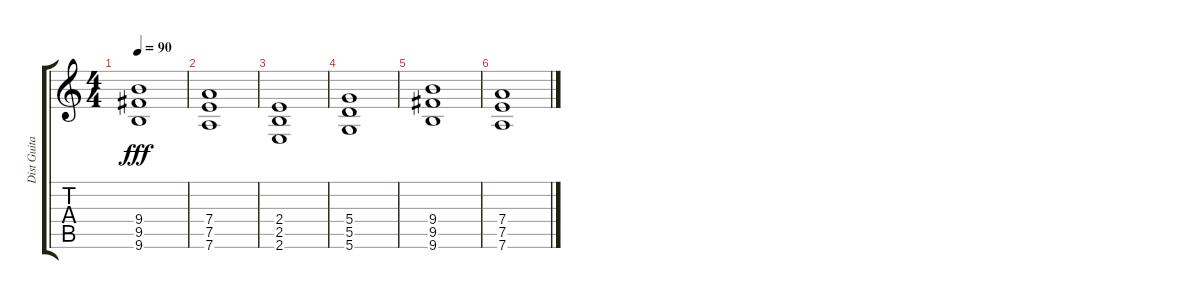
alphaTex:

\track ("Dist Guitar" "Dist Guita") {instrument distortionguitar}
\staff {score tabs}
\tuning (E4 B3 G3 D3 A2 D2) {hide}
\ts (4 4)
\tempo 90
\clef g2
\ks c
(9.4 9.5 9.6).1{dy fff} |
(7.4 7.5 7.6).1 |
(2.4 2.5 2.6).1 |
(5.4 5.5 5.6).1 |
(9.4 9.5 9.6).1 |
(7.4 7.5 7.6).1
